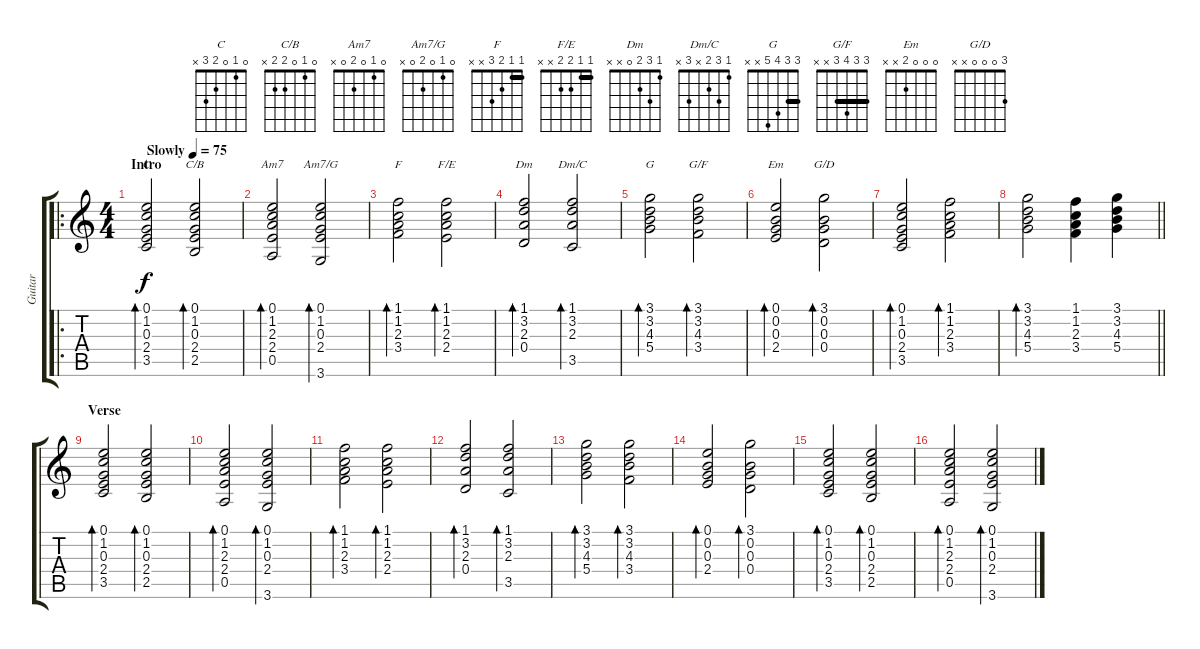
\track ("Guitar" "Guitar") {instrument electricguitarjazz}
\staff {score tabs}
\tuning (E4 B3 G3 D3 A2 E2) {hide}
\chord ("C" 0 1 0 2 3 x)
\chord ("C/B" 0 1 0 2 2 x)
\chord ("Am7" 0 1 0 2 0 x)
\chord ("Am7/G" 0 1 0 2 0 x)
\chord ("F" 1 1 2 3 x x) {barre 1}
\chord ("F/E" 1 1 2 2 x x) {barre 1}
\chord ("Dm" 1 3 2 0 x x)
\chord ("Dm/C" 1 3 2 x 3 x)
\chord ("G" 3 3 4 5 x x) {barre 3}
\chord ("G/F" 3 3 4 3 x x) {barre 3}
\chord ("Em" 0 0 0 2 x x)
\chord ("G/D" 3 0 0 0 x x)
\ro
\ts (4 4)
\section ("" "Intro")
\tempo (75 "Slowly")
\clef g2
\ks c
(0.1 1.2 0.3 2.4 3.5).2{bd 240 ch "C" dy f instrument electricguitarjazz} (0.1 1.2 0.3 2.4 2.5).2{bd 240 ch "C/B"} |
(0.1 1.2 2.3 2.4 0.5).2{bd 240 ch "Am7"} (0.1 1.2 0.3 2.4 3.6).2{bd 240 ch "Am7/G"} |
(1.1 1.2 2.3 3.4).2{bd 240 ch "F"} (1.1 1.2 2.3 2.4).2{bd 240 ch "F/E"} |
(1.1 3.2 2.3 0.4).2{bd 240 ch "Dm"} (1.1 3.2 2.3 3.5).2{bd 240 ch "Dm/C"} |
(3.1 3.2 4.3 5.4).2{bd 240 ch "G"} (3.1 3.2 4.3 3.4).2{bd 240 ch "G/F"} |
(0.1 0.2 0.3 2.4).2{bd 240 ch "Em"} (3.1 0.2 0.3 0.4).2{bd 240 ch "G/D"} |
(0.1 1.2 0.3 2.4 3.5).2{bd 240} (1.1 1.2 2.3 3.4).2{bd 240} |
\barLineRight lightlight
(3.1 3.2 4.3 5.4).2{bd 240} (1.1 1.2 2.3 3.4).4 (3.1 3.2 4.3 5.4).4 |
\section ("" "Verse")
(0.1 1.2 0.3 2.4 3.5).2{bd 240} (0.1 1.2 0.3 2.4 2.5).2{bd 240} |
(0.1 1.2 2.3 2.4 0.5).2{bd 240} (0.1 1.2 0.3 2.4 3.6).2{bd 240} |
(1.1 1.2 2.3 3.4).2{bd 240} (1.1 1.2 2.3 2.4).2{bd 240} |
(1.1 3.2 2.3 0.4).2{bd 240} (1.1 3.2 2.3 3.5).2{bd 240} |
(3.1 3.2 4.3 5.4).2{bd 240} (3.1 3.2 4.3 3.4).2{bd 240} |
(0.1 0.2 0.3 2.4).2{bd 240} (3.1 0.2 0.3 0.4).2{bd 240} |
(0.1 1.2 0.3 2.4 3.5).2{bd 240} (0.1 1.2 0.3 2.4 2.5).2{bd 240} |
(0.1 1.2 2.3 2.4 0.5).2{bd 240} (0.1 1.2 0.3 2.4 3.6).2{bd 240}
